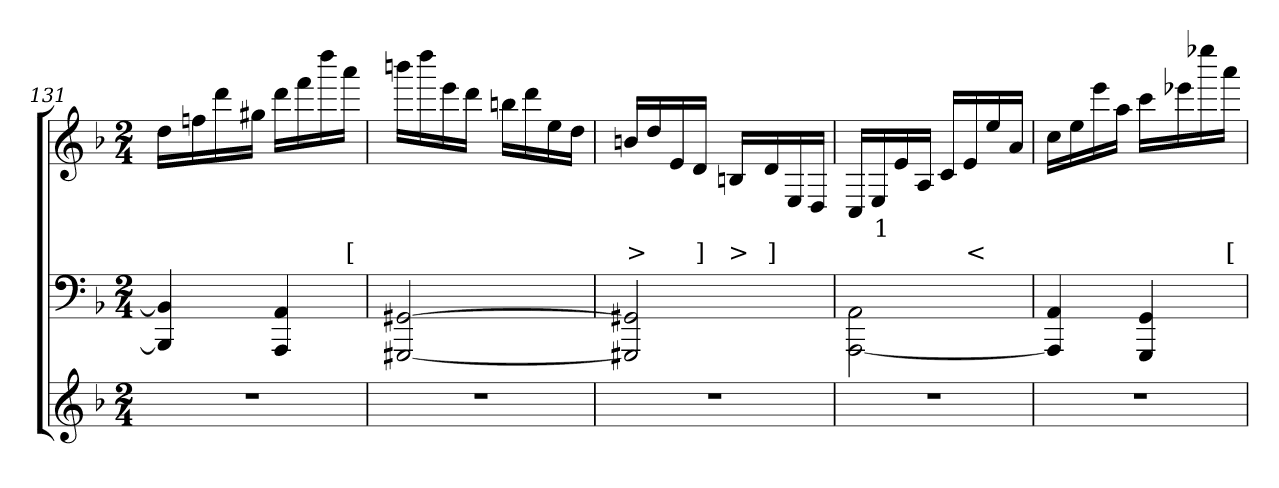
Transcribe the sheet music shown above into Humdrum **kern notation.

**kern	**kern	**kern	**text	**text
*part3	*part2	*part1	*part1	*part1
*staff3	*staff2	*staff1	*staff1	*staff1
*clefG2	*clefF4	*clefG2	*	*
*k[b-]	*k[b-]	*k[b-]	*	*
*M2/4	*M2/4	*M2/4	*	*
=131	=131	=131	=131	=131
2r	4BBn] 4BBBn]	16ddLL	.	.
.	.	16ffn	.	.
.	.	16ddd	.	.
.	.	16gg#XJJ	.	.
.	4AA 4AAA	16dddLL	.	.
.	.	16fff	.	.
.	.	16dddd	.	.
.	.	16aaaJJ	.	[
=132	=132	=132	=132	=132
2r	[2GG#X [2GGG#X	16bbbnLL	.	.
.	.	16dddd	.	.
.	.	16eee	.	.
.	.	16dddJJ	.	.
.	.	16bbnLL	.	.
.	.	16ddd	.	.
.	.	16ee	.	.
.	.	16ddJJ	.	.
=133	=133	=133	=133	=133
2r	2GG#X] 2GGG#X]	16bnLL	.	>
.	.	16dd	.	.
.	.	16e	.	.
.	.	16dJJ	.	]
.	.	16Bn\LL	.	>
.	.	16d\	.	]
.	.	16E/	.	.
.	.	16D/JJ	.	.
=134	=134	=134	=134	=134
2r	2AA\ [2AAA\	16CLL	.	.
.	.	16E	1	.
.	.	16e	.	.
.	.	16AJJ	.	.
.	.	16cLL	.	.
.	.	16e	.	<
.	.	16ee	.	.
.	.	16aJJ	.	.
=135	=135	=135	=135	=135
2r	4AA 4AAA]	16ccLL	.	.
.	.	16ee	.	.
.	.	16eee	.	.
.	.	16aaJJ	.	.
.	4GG 4GGG	16cccLL	.	.
.	.	16eee-X	.	.
.	.	16eeee-	.	.
.	.	16aaaJJ	.	[
=	=	=	=	=
*-	*-	*-	*-	*-
